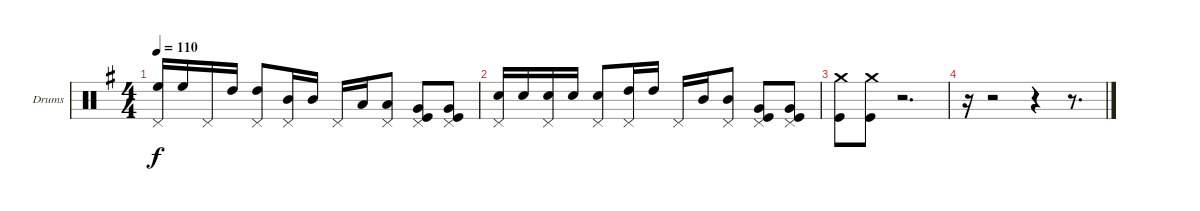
\bracketExtendMode groupsimilarinstruments
\firstSystemTrackNameOrientation horizontal
\otherSystemsTrackNameOrientation horizontal
\track ("Барабаны" "Drums") {instrument percussion}
\staff {score}
\articulation defaults
\ts (4 4)
\tempo 110
\clef neutral
\ks eminor
("High Floor Tom (hit)" "Pedal Hi-Hat (hit)").16{dy f} "High Floor Tom (hit)".16 "Pedal Hi-Hat (hit)".16 "High Tom (hit)".16 ("High Tom (hit)" "Pedal Hi-Hat (hit)").8 ("Mid Tom (hit)" "Pedal Hi-Hat (hit)").16 "Mid Tom (hit)".16 "Pedal Hi-Hat (hit)".16 "Low Tom (hit)".16 ("Low Tom (hit)" "Pedal Hi-Hat (hit)").8 ("Very Low Tom (hit)" "Kick (hit)" "Pedal Hi-Hat (hit)").8 ("Very Low Tom (hit)" "Kick (hit)" "Pedal Hi-Hat (hit)").8 |
("Snare (hit) 2" "Pedal Hi-Hat (hit)").16 "Snare (hit) 2".16 ("Snare (hit) 2" "Pedal Hi-Hat (hit)").16 "Snare (hit) 2".16 ("Snare (hit) 2" "Pedal Hi-Hat (hit)").8 ("High Tom (hit)" "Pedal Hi-Hat (hit)").16 "High Tom (hit)".16 "Pedal Hi-Hat (hit)".16 "Mid Tom (hit)".16 ("Mid Tom (hit)" "Pedal Hi-Hat (hit)").8 ("Very Low Tom (hit)" "Kick (hit)" "Pedal Hi-Hat (hit)").8 ("Very Low Tom (hit)" "Kick (hit)" "Pedal Hi-Hat (hit)").8 |
("Kick (hit)" "Crash medium (hit)").8 ("Kick (hit)" "Crash medium (hit)").8 r.2{d} |
r.16 r.2 r.4 r.8{d}
